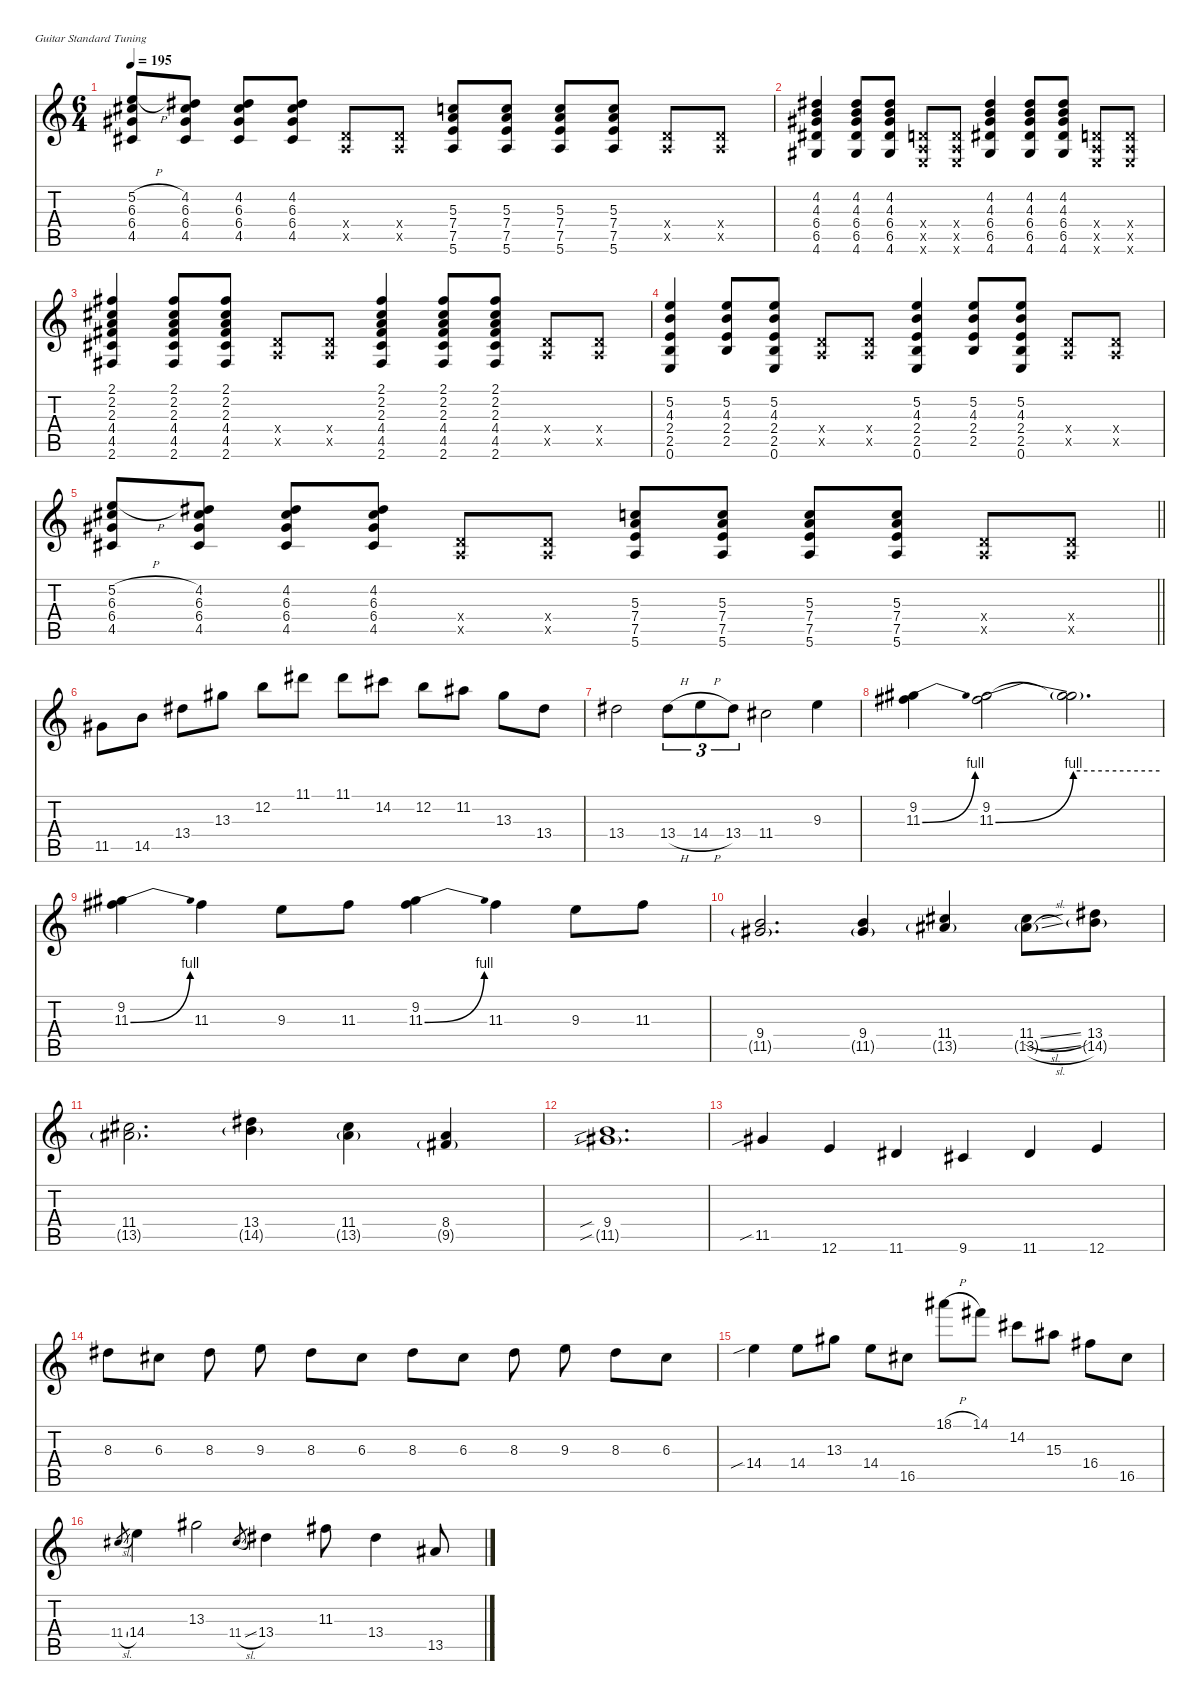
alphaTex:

\defaultSystemsLayout 4
\hideDynamics
\bracketExtendMode nobrackets
\singleTrackTrackNamePolicy hidden
\multiTrackTrackNamePolicy hidden
\firstSystemTrackNameMode fullname
\firstSystemTrackNameOrientation horizontal
\otherSystemsTrackNameOrientation horizontal
\track ("Guitar 1" "dist.guit.") {mute instrument distortionguitar}
\staff {score tabs}
\tuning (E4 B3 G3 D3 A2 E2)
\ts (6 4)
\tempo 195
\clef g2
\ks c
(5.2{h} 6.3{acc #} 6.4{acc #} 4.5{acc #}).8{dy f beam Up} (4.2{acc #} 6.3{acc #} 6.4{acc #} 4.5{acc #}).8{beam Up} (4.2{acc #} 6.3{acc #} 6.4{acc #} 4.5{acc #}).8{beam Up} (4.2{acc #} 6.3{acc #} 6.4{acc #} 4.5{acc #}).8{beam Up} (0.4{x} 0.5{x}).8{beam Up} (0.4{x} 0.5{x}).8{beam Up} (5.3 7.4 7.5 5.6).8{beam Up} (5.3 7.4 7.5 5.6).8{beam Up} (5.3 7.4 7.5 5.6).8{beam Up} (5.3 7.4 7.5 5.6).8{beam Up} (0.4{x} 0.5{x}).8{beam Up} (0.4{x} 0.5{x}).8{beam Up} |
(4.2{acc #} 4.3 6.4{acc #} 6.5{acc #} 4.6{acc #}).4{beam Up} (4.2{acc #} 4.3 6.4{acc #} 6.5{acc #} 4.6{acc #}).8{beam Up} (4.2{acc #} 4.3 6.4{acc #} 6.5{acc #} 4.6{acc #}).8{beam Up} (0.4{x} 0.5{x} 0.6{x}).8{beam Up} (0.4{x} 0.5{x} 0.6{x}).8{beam Up} (4.2{acc #} 4.3 6.4{acc #} 6.5{acc #} 4.6{acc #}).4{beam Up} (4.2{acc #} 4.3 6.4{acc #} 6.5{acc #} 4.6{acc #}).8{beam Up} (4.2{acc #} 4.3 6.4{acc #} 6.5{acc #} 4.6{acc #}).8{beam Up} (0.4{x} 0.5{x} 0.6{x}).8{beam Up} (0.4{x} 0.5{x} 0.6{x}).8{beam Up} |
(4.4{acc #} 4.5{acc #} 2.6{acc #} 2.3 2.2{acc #} 2.1{acc #}).4{beam Up} (2.2{acc #} 2.3 4.4{acc #} 4.5{acc #} 2.6{acc #} 2.1{acc #}).8{beam Up} (2.2{acc #} 2.3 4.4{acc #} 4.5{acc #} 2.1{acc #} 2.6{acc #}).8{beam Up} (0.4{x} 0.5{x}).8{beam Up} (0.4{x} 0.5{x}).8{beam Up} (2.2{acc #} 2.3 4.4{acc #} 4.5{acc #} 2.6{acc #} 2.1{acc #}).4{beam Up} (2.2{acc #} 2.3 4.4{acc #} 4.5{acc #} 2.1{acc #} 2.6{acc #}).8{beam Up} (2.2{acc #} 2.3 4.4{acc #} 4.5{acc #} 2.1{acc #} 2.6{acc #}).8{beam Up} (0.4{x} 0.5{x}).8{beam Up} (0.4{x} 0.5{x}).8{beam Up} |
(5.2 4.3 2.4 2.5 0.6).4{beam Up} (5.2 4.3 2.4 2.5).8{beam Up} (5.2 4.3 2.4 2.5 0.6).8{beam Up} (0.4{x} 0.5{x}).8{beam Up} (0.4{x} 0.5{x}).8{beam Up} (5.2 4.3 2.4 2.5 0.6).4{beam Up} (5.2 4.3 2.4 2.5).8{beam Up} (5.2 4.3 2.4 2.5 0.6).8{beam Up} (0.4{x} 0.5{x}).8{beam Up} (0.4{x} 0.5{x}).8{beam Up} |
\barLineRight lightlight
(5.2{h} 6.3{acc #} 6.4{acc #} 4.5{acc #}).8{beam Up} (4.2{acc #} 6.3{acc #} 6.4{acc #} 4.5{acc #}).8{beam Up} (4.2{acc #} 6.3{acc #} 6.4{acc #} 4.5{acc #}).8{beam Up} (4.2{acc #} 6.3{acc #} 6.4{acc #} 4.5{acc #}).8{beam Up} (0.4{x} 0.5{x}).8{beam Up} (0.4{x} 0.5{x}).8{beam Up} (5.3 7.4 7.5 5.6).8{beam Up} (5.3 7.4 7.5 5.6).8{beam Up} (5.3 7.4 7.5 5.6).8{beam Up} (5.3 7.4 7.5 5.6).8{beam Up} (0.4{x} 0.5{x}).8{beam Up} (0.4{x} 0.5{x}).8{beam Up} |
11.5{acc #}.8{beam Down} 14.5.8{beam Down} 13.4{acc #}.8{beam Down} 13.3{acc #}.8{beam Down} 12.2.8{beam Down} 11.1{acc #}.8{beam Down} 11.1{acc #}.8{beam Down} 14.2{acc #}.8{beam Down} 12.2.8{beam Down} 11.2{acc #}.8{beam Down} 13.3{acc #}.8{beam Down} 13.4{acc #}.8{beam Down} |
13.4{acc #}.2{beam Down} 13.4{h acc #}.8{tu (3 2) beam Down} 14.4{h}.8{tu (3 2) beam Down} 13.4{acc #}.8{tu (3 2) beam Down} 11.4{acc #}.2{beam Down} 9.3.4{beam Down} |
(9.2{acc #} 11.3{be (bend 0 0 30 4) acc #}).4{beam Down} (9.2{acc #} 11.3{be (bend 0 0 60 4) acc #}).2{beam Down} (9.2{t acc #} 11.3{be (hold 0 4 60 4) t}).2{d beam Down} |
(11.3{be (bend 0 0 30 4) acc #} 9.2{acc #}).4{beam Down} 11.3{acc #}.4{beam Down} 9.3.8{beam Down} 11.3{acc #}.8{beam Down} (11.3{be (bend 0 0 30 4) acc #} 9.2{acc #}).4{beam Down} 11.3{acc #}.4{beam Down} 9.3.8{beam Down} 11.3{acc #}.8{beam Down} |
(9.4 11.5{g acc #}).2{d beam Up} (9.4 11.5{g acc #}).4{beam Up} (11.4{acc #} 13.5{g acc #}).4{beam Up} (11.4{sl acc #} 13.5{sl g acc #}).8{beam Down} (13.4{acc #} 14.5{g}).8{beam Down} |
(11.4{acc #} 13.5{g acc #}).2{d beam Down} (13.4{acc #} 14.5{g}).4{beam Down} (11.4{acc #} 13.5{g acc #}).4{beam Down} (8.4{acc #} 9.5{g acc #}).4{beam Up} |
(9.4{sib} 11.5{sib g acc #}).1{d beam Up} |
11.5{sib acc #}.4{beam Up} 12.6.4{beam Up} 11.6{acc #}.4{beam Up} 9.6{acc #}.4{beam Up} 11.6{acc #}.4{beam Up} 12.6.4{beam Up} |
8.3{acc #}.8{beam Down} 6.3{acc #}.8{beam Down} 8.3{acc #}.8{beam Down beam split} 9.3.8{beam Down} 8.3{acc #}.8{beam Down} 6.3{acc #}.8{beam Down} 8.3{acc #}.8{beam Down} 6.3{acc #}.8{beam Down} 8.3{acc #}.8{beam Down beam split} 9.3.8{beam Down} 8.3{acc #}.8{beam Down} 6.3{acc #}.8{beam Down} |
14.4{sib}.4{beam Down} 14.4.8{beam Down} 13.3{acc #}.8{beam Down} 14.4.8{beam Down} 16.5{acc #}.8{beam Down} 18.1{h acc #}.8{beam Down} 14.1{acc #}.8{beam Down} 14.2{acc #}.8{beam Down} 15.3{acc #}.8{beam Down} 16.4{acc #}.8{beam Down} 16.5{acc #}.8{beam Down} |
11.4{sl acc #}.8{gr dy mf beam Up} 14.4.4{dy f beam Down} 13.3{acc #}.2{beam Down} 11.4{sl acc #}.8{gr dy mf beam Up} 13.4{acc #}.4{dy f beam Down} 11.3{acc #}.8{beam Down} 13.4{acc #}.4{beam Down} 13.5{acc #}.8{beam Up}
